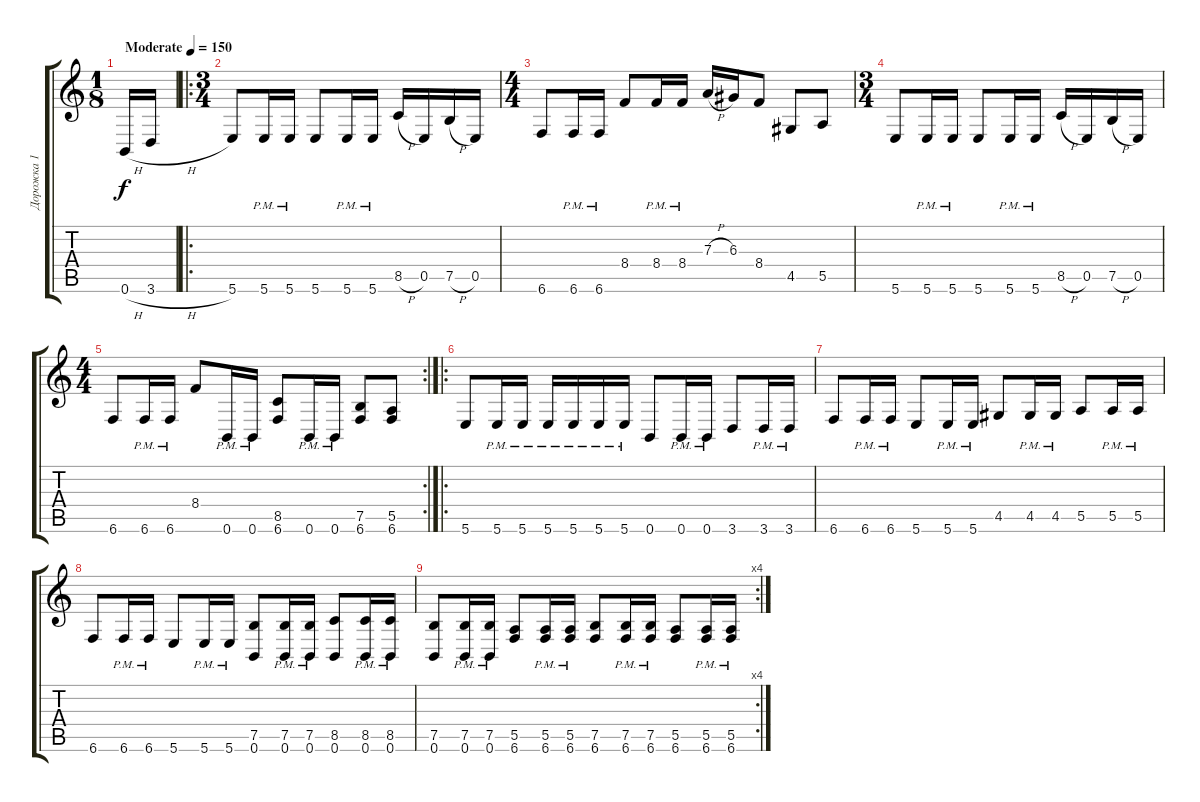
\track ("Дорожка 1" "Дорожка 1") {instrument distortionguitar}
\staff {score tabs}
\tuning (B3 Gb3 D3 A2 E2 B1) {hide}
\ts (1 8)
\tempo (150 "Moderate")
\clef g2
\ks c
0.6{h}.16{dy f instrument distortionguitar} 3.6{h}.16 |
\ro
\ts (3 4)
5.6.8 5.6{pm}.16 5.6{pm}.16 5.6.8 5.6{pm}.16 5.6{pm}.16 8.5{h}.16 0.5.16 7.5{h}.16 0.5.16 |
\ts (4 4)
6.6.8 6.6{pm}.16 6.6{pm}.16 8.4.8 8.4{pm}.16 8.4{pm}.16 7.3{h}.16 6.3.16 8.4.8 4.5.8 5.5.8 |
\ts (3 4)
5.6.8 5.6{pm}.16 5.6{pm}.16 5.6.8 5.6{pm}.16 5.6{pm}.16 8.5{h}.16 0.5.16 7.5{h}.16 0.5.16 |
\rc 2
\ts (4 4)
6.6.8 6.6{pm}.16 6.6{pm}.16 8.4.8 0.6{pm}.16 0.6{pm}.16 (8.5 6.6).8 0.6{pm}.16 0.6{pm}.16 (7.5 6.6).8 (5.5 6.6).8 |
\ro
5.6.8 5.6{pm}.16 5.6{pm}.16 5.6{pm}.16 5.6{pm}.16 5.6{pm}.16 5.6{pm}.16 0.6.8 0.6{pm}.16 0.6{pm}.16 3.6.8 3.6{pm}.16 3.6{pm}.16 |
6.6.8 6.6{pm}.16 6.6{pm}.16 5.6.8 5.6{pm}.16 5.6{pm}.16 4.5.8 4.5{pm}.16 4.5{pm}.16 5.5.8 5.5{pm}.16 5.5{pm}.16 |
6.6.8 6.6{pm}.16 6.6{pm}.16 5.6.8 5.6{pm}.16 5.6{pm}.16 (7.5 0.6).8 (7.5{pm} 0.6{pm}).16 (7.5{pm} 0.6{pm}).16 (8.5 0.6).8 (8.5{pm} 0.6{pm}).16 (8.5{pm} 0.6{pm}).16 |
\rc 4
(7.5 0.6).8 (7.5{pm} 0.6{pm}).16 (7.5{pm} 0.6{pm}).16 (5.5 6.6).8 (5.5{pm} 6.6{pm}).16 (5.5{pm} 6.6{pm}).16 (7.5 6.6).8 (7.5{pm} 6.6{pm}).16 (7.5{pm} 6.6{pm}).16 (5.5 6.6).8 (5.5{pm} 6.6{pm}).16 (5.5{pm} 6.6{pm}).16
